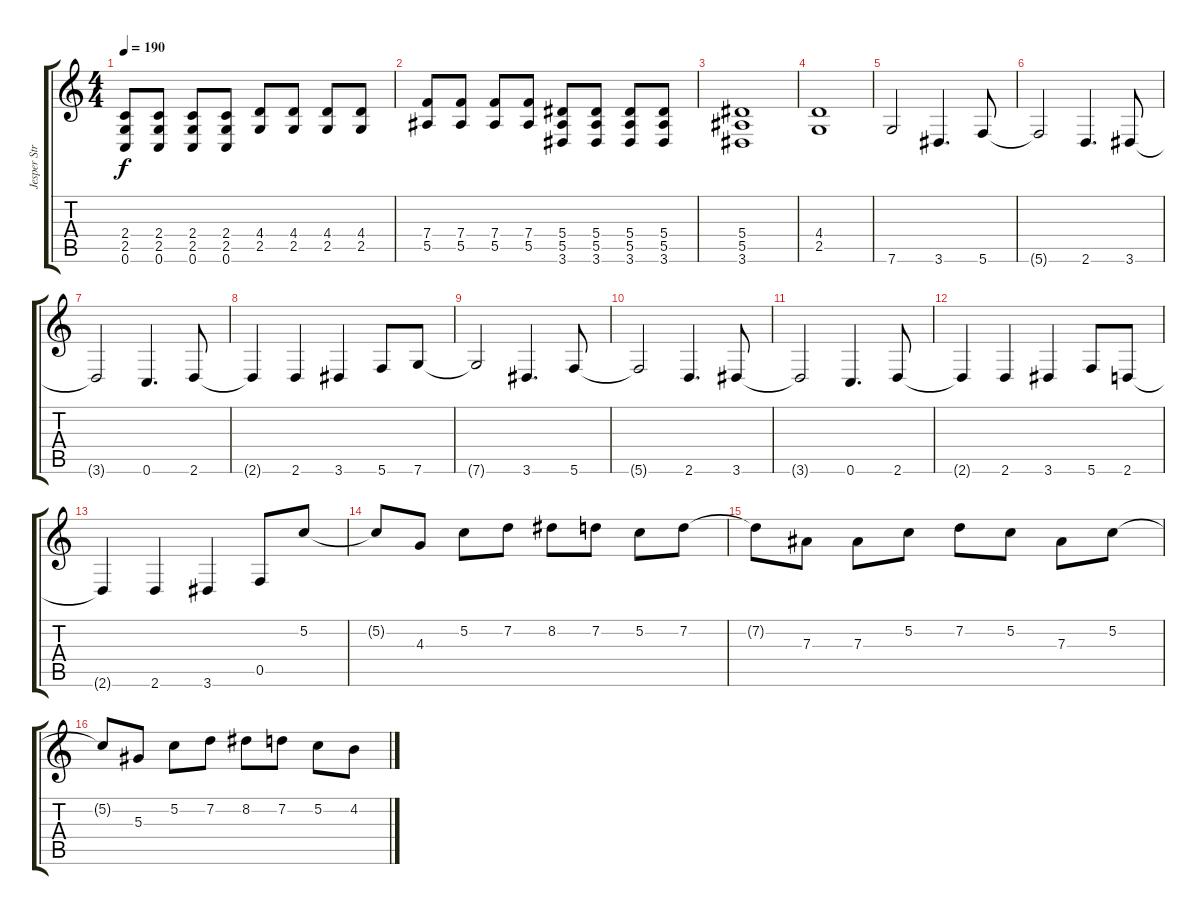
\track ("Jesper Strömblad" "Jesper Str") {instrument distortionguitar}
\staff {score tabs}
\tuning (C4 G3 Eb3 Bb2 F2 C2) {hide}
\ts (4 4)
\tempo 190
\clef g2
\ks c
(2.4 2.5 0.6).8{dy f} (2.4 2.5 0.6).8 (2.4 2.5 0.6).8 (2.4 2.5 0.6).8 (4.4 2.5).8 (4.4 2.5).8 (4.4 2.5).8 (4.4 2.5).8 |
(7.4 5.5).8 (7.4 5.5).8 (7.4 5.5).8 (7.4 5.5).8 (5.4 5.5 3.6).8 (5.4 5.5 3.6).8 (5.4 5.5 3.6).8 (5.4 5.5 3.6).8 |
(5.4 5.5 3.6).1 |
(4.4 2.5).1 |
7.6.2{balance 12} 3.6.4{d} 5.6.8 |
5.6{t}.2 2.6.4{d} 3.6.8 |
3.6{t}.2 0.6.4{d} 2.6.8 |
2.6{t}.4 2.6.4 3.6.4 5.6.8 7.6.8 |
7.6{t}.2 3.6.4{d} 5.6.8 |
5.6{t}.2 2.6.4{d} 3.6.8 |
3.6{t}.2 0.6.4{d} 2.6.8 |
2.6{t}.4 2.6.4 3.6.4 5.6.8 2.6.8 |
2.6{t}.4 2.6.4 3.6.4 0.5.8 5.2.8{balance 8} |
5.2{t}.8 4.3.8 5.2.8 7.2.8 8.2.8 7.2.8 5.2.8 7.2.8 |
7.2{t}.8 7.3.8 7.3.8 5.2.8 7.2.8 5.2.8 7.3.8 5.2.8 |
5.2{t}.8 5.3.8 5.2.8 7.2.8 8.2.8 7.2.8 5.2.8 4.2.8
